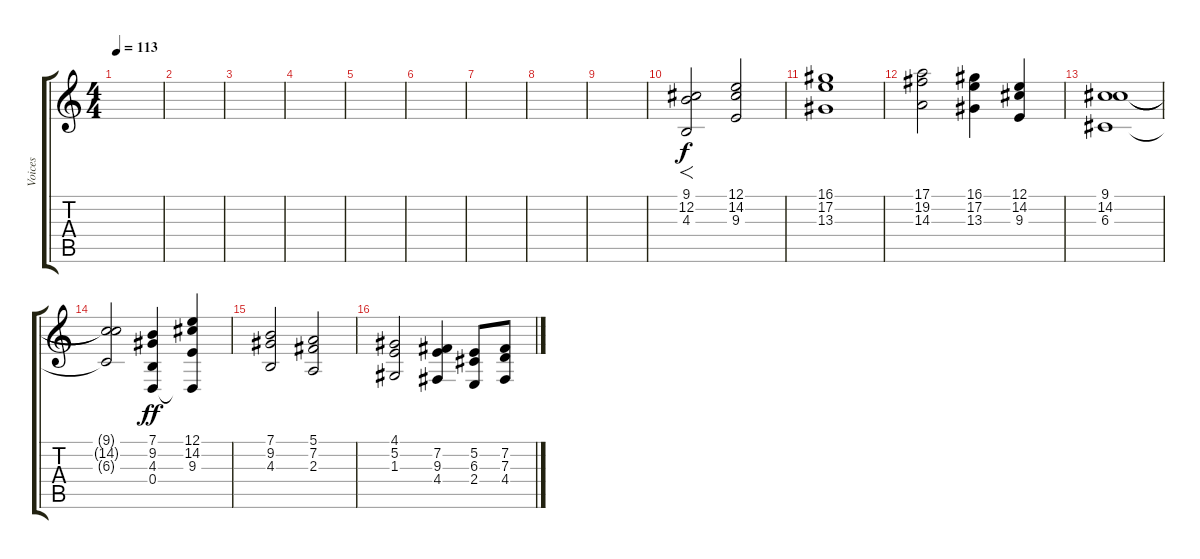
\track ("Voices" "Voices") {instrument choiraahs}
\staff {score tabs}
\tuning (E4 B3 G3 D3 A2 E2) {hide}
\ts (4 4)
\tempo 113
\clef g2
\ks c
|
|
|
|
|
|
|
|
|
(9.1 12.2 4.3).2{f} (12.1 14.2 9.3).2 |
(16.1 17.2 13.3).1 |
(17.1 19.2 14.3).2 (16.1 17.2 13.3).4 (12.1 14.2 9.3).4 |
(9.1 14.2 6.3).1 |
(9.1{t} 14.2{t} 6.3{t}).2{dy f} (7.1 9.2 4.3 0.4).4{dy ff} (12.1 14.2 9.3 0.4{t}).4 |
(7.1 9.2 4.3).2 (5.1 7.2 2.3).2 |
(4.1 5.2 1.3).2 (7.2 9.3 4.4).4 (5.2 6.3 2.4).8 (7.2 7.3 4.4).8
